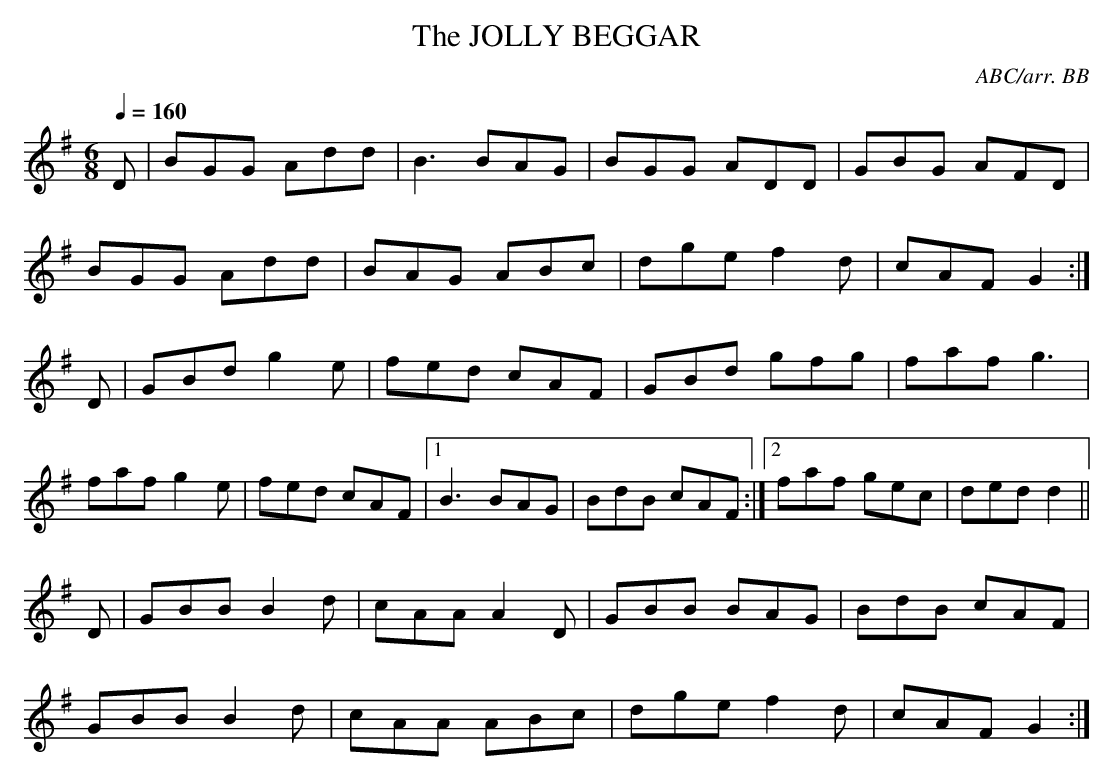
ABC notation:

X:1
T:JOLLY BEGGAR, The
C:ABC/arr. BB
Q:1/4=160
L:1/8
M:6/8
K:G
D|BGG Add|B3 BAG|BGG ADD|GBG AFD|
BGG Add|BAG ABc|dge f2 d|cAF G2 :|
D|GBd g2 e|fed cAF|GBd gfg|faf g3|
faf g2 e|fed cAF|1 B3 BAG|BdB cAF :|\
[2 faf gec|ded d2 ||
D|GBB B2 d|cAA A2 D|GBB BAG|BdB cAF|
GBB B2 d|cAA ABc|dge f2 d|cAF G2 :|
